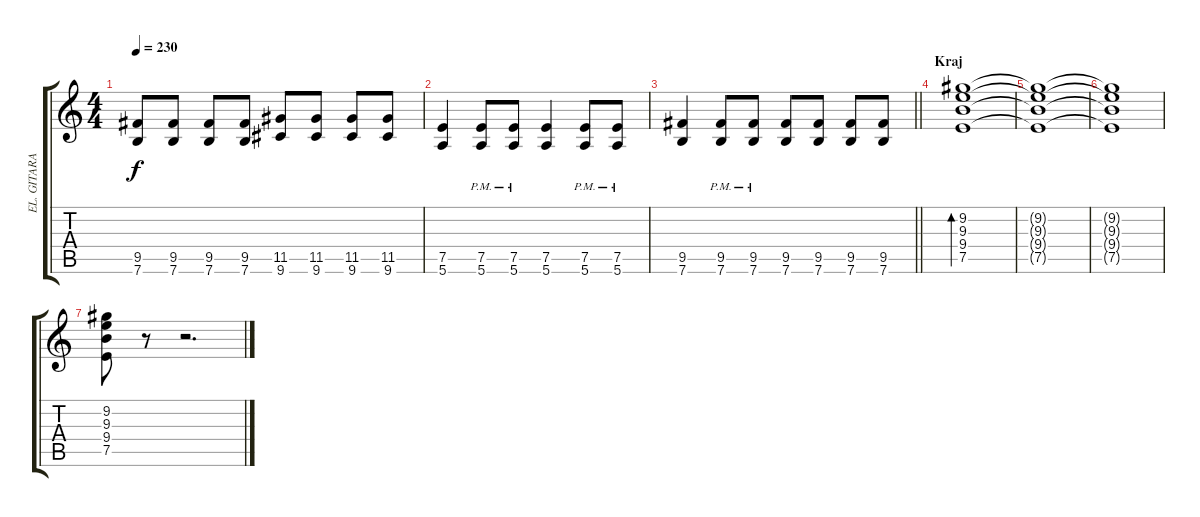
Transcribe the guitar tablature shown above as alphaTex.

\track ("EL. GITARA" "EL. GITARA") {instrument distortionguitar}
\staff {score tabs}
\tuning (E4 B3 G3 D3 A2 E2) {hide}
\ts (4 4)
\tempo 230
\clef g2
\ks c
(9.5 7.6).8{dy f} (9.5 7.6).8 (9.5 7.6).8 (9.5 7.6).8 (11.5 9.6).8 (11.5 9.6).8 (11.5 9.6).8 (11.5 9.6).8 |
(7.5 5.6).4 (7.5{pm} 5.6{pm}).8 (7.5{pm} 5.6{pm}).8 (7.5 5.6).4 (7.5{pm} 5.6{pm}).8 (7.5{pm} 5.6{pm}).8 |
\barLineRight lightlight
(9.5 7.6).4 (9.5{pm} 7.6{pm}).8 (9.5{pm} 7.6{pm}).8 (9.5 7.6).8 (9.5 7.6).8 (9.5 7.6).8 (9.5 7.6).8 |
\section ("" "Kraj")
(9.2 9.3 9.4 7.5).1{bd 480} |
(9.2{t} 9.3{t} 9.4{t} 7.5{t}).1 |
(9.2{t} 9.3{t} 9.4{t} 7.5{t}).1 |
(9.2 9.3 9.4 7.5).8 r.8 r.2{d}
